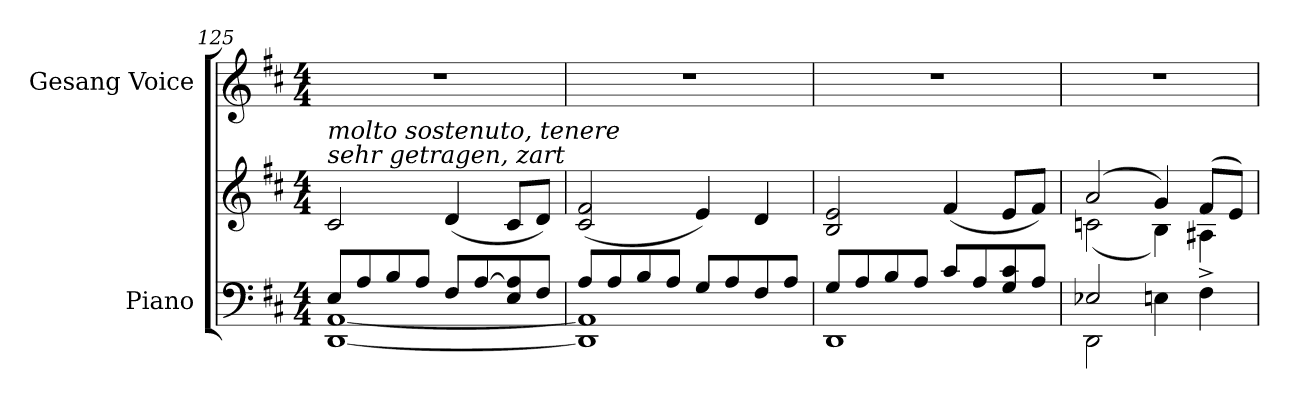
**kern	**kern	**kern
*part2	*part2	*part1
*staff3	*staff2	*staff1
*I"Piano	*	*I"Gesang Voice
*I'Pno	*	*
*clefF4	*clefG2	*clefG2
*k[f#c#]	*k[f#c#]	*k[f#c#]
*M4/4	*M4/4	*M4/4
=125	=125	=125
*^	*	*
!	!	!LO:TX:a:i:t=sehr getragen, zart	!
!	!	!LO:TX:a:i:t=molto sostenuto, tenere	!
8E/L	[1DD [1AA	2c#/	1r
8A/	.	.	.
8B/	.	.	.
8A/J	.	.	.
8F#/L	.	(<4d/	.
[8A/	.	.	.
8E/ 8A/]	.	8c#/L	.
8F#/J	.	8d/J)	.
!!LO:LB:g=z
=126	=126	=126	=126
8A/L	1DD] 1AA]	(>2c#/ 2f#/	1r
8A/	.	.	.
8B/	.	.	.
8A/J	.	.	.
8G/L	.	4e/)	.
8A/	.	.	.
8F#/	.	4d/	.
8A/J	.	.	.
=127	=127	=127	=127
8G/L	1DD	2B/ 2e/	1r
8A/	.	.	.
8B/	.	.	.
8A/J	.	.	.
8c#/L	.	(<4f#/	.
8A/	.	.	.
8G/ 8c#/	.	8e/L	.
8A/J	.	8f#/J)	.
=128	=128	=128	=128
*	*	*^	*
2E-X/	2DD\	(>2a/	(<2cn:\	1r
4En\	2ryy	4g/)	4B\)	.
4F#^\	.	(>8f#/L	4A#X\	.
.	.	8e/J)	.	.
*v	*v	*	*	*
*	*v	*v	*
=	=	=
*-	*-	*-
